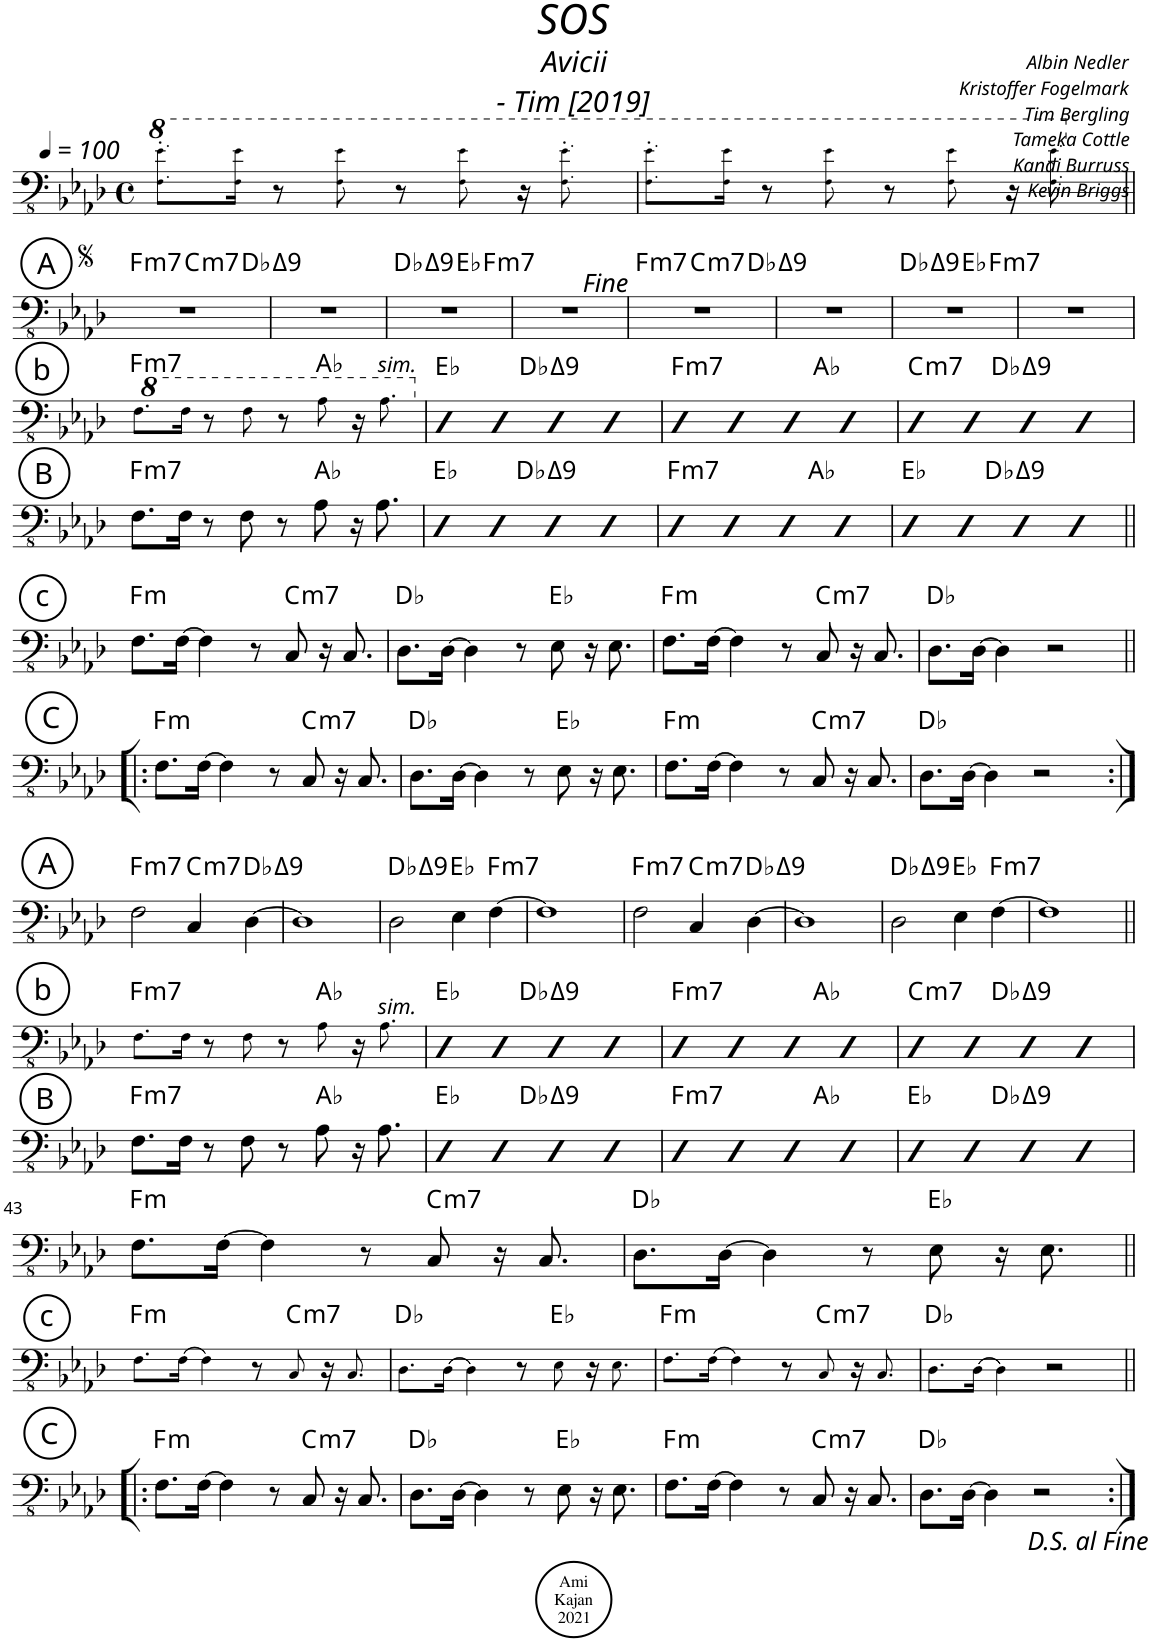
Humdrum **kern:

**kern	**harte
*part1	*part1
*staff1	*
*I"Acoustic Bass	*
*I'Bass	*
*clefFv4	*
*k[b-e-a-d-]	*
*M4/4	*
*met(c)	*
*MM100	*
*8va	*
=1	=1
8.F!\' 8.e-!\'L	.
16F!\ 16e-!\Jk	.
8r	.
8F!\ 8e-!\	.
8r	.
8F!\ 8e-!\	.
16r	.
8.F!\' 8.e-!\'	.
=2	=2
8.F!\' 8.e-!\'L	.
16F!\ 16e-!\Jk	.
8r	.
8F!\ 8e-!\	.
8r	.
8F!\ 8e-!\	.
16r	.
8.F!\ 8.e-!\	.
!!LO:LB:g=z
!!LO:REH:place=s1:a:cj:enc=circle:fs=14:t=A
=3||	=3||
*X8va	*
!	!LO:H:kt=m7
*^	*
*	*^	*
1r	2ryy	2.ryy	F:min7
!	!	!	!LO:H:kt=m7
.	2ryy	.	C:min7
!	!	!	!LO:H:kt=9
.	.	4ryy	Db:maj9
*v	*v	*v	*
=4	=4
1r	.
=5	=5
!	!LO:H:kt=9
*^	*
*	*^	*
1r	2ryy	2.ryy	Db:maj9
.	2ryy	.	Eb:maj
!	!	!	!LO:H:kt=m7
.	.	4ryy	F:min7
*v	*v	*v	*
=6	=6
1r	.
=7	=7
!	!LO:H:kt=m7
*^	*
*	*^	*
1r	2ryy	2.ryy	F:min7
!	!	!	!LO:H:kt=m7
.	2ryy	.	C:min7
!	!	!	!LO:H:kt=9
.	.	4ryy	Db:maj9
*v	*v	*v	*
=8	=8
1r	.
=9	=9
!	!LO:H:kt=9
*^	*
*	*^	*
1r	2ryy	2.ryy	Db:maj9
.	2ryy	.	Eb:maj
!	!	!	!LO:H:kt=m7
.	.	4ryy	F:min7
*v	*v	*v	*
=10	=10
1r	.
!!LO:LB:g=z
!!LO:REH:place=s1:a:cj:enc=circle:fs=14:t=b
=11	=11
*8va	*
!	!LO:H:kt=m7
8.F!\L	F:min7
16F!\Jk	.
8r	.
8F!\	.
8r	.
8A-!\	Ab:maj
16r	.
!LO:TX:a:i:t=sim.	!
8.A-!\	.
=12	=12
*X8va	*
*^	*
4D-	4.ryy	Eb:maj
4D-	.	.
!	!	!LO:H:kt=9
.	2ryy	Db:maj9
4D-	.	.
4D-	.	.
.	8ryy	.
=13	=13	=13
!	!	!LO:H:kt=m7
4D-	2ryy	F:min7
4D-	.	.
4D-	8ryy	.
.	4.ryy	Ab:maj
4D-	.	.
=14	=14	=14
!	!	!LO:H:kt=m7
4D-	4.ryy	C:min7
4D-	.	.
!	!	!LO:H:kt=9
.	2ryy	Db:maj9
4D-	.	.
4D-	.	.
.	8ryy	.
!!LO:LB:g=z	!!
!!LO:REH:place=s1:a:cj:enc=circle:fs=14:t=B	!!
=15	=15	=15
!	!	!LO:H:kt=m7
*v	*v	*
8.FF\L	F:min7
16FF\Jk	.
8r	.
8FF\	.
8r	.
8AA-\	Ab:maj
16r	.
8.AA-\	.
=16	=16
*^	*
4DD-	4.ryy	Eb:maj
4DD-	.	.
!	!	!LO:H:kt=9
.	2ryy	Db:maj9
4DD-	.	.
4DD-	.	.
.	8ryy	.
=17	=17	=17
!	!	!LO:H:kt=m7
4DD-	2ryy	F:min7
4DD-	.	.
4DD-	8ryy	.
.	4.ryy	Ab:maj
4DD-	.	.
=18	=18	=18
4DD-	4.ryy	Eb:maj
4DD-	.	.
!	!	!LO:H:kt=9
.	2ryy	Db:maj9
4DD-	.	.
4DD-	.	.
.	8ryy	.
!!LO:LB:g=z	!!
!!LO:REH:place=s1:a:cj:enc=circle:fs=14:t=c	!!
=19||	=19||	=19||
!	!	!LO:H:kt=m
*v	*v	*
8.FF\L	F:min
[16FF\Jk	.
4FF\]	.
8r	.
!	!LO:H:kt=m7
8CC/	C:min7
16r	.
8.CC/	.
=20	=20
8.DD-\L	Db:maj
[16DD-\Jk	.
4DD-\]	.
8r	.
8EE-\	Eb:maj
16r	.
8.EE-\	.
=21	=21
!	!LO:H:kt=m
8.FF\L	F:min
[16FF\Jk	.
4FF\]	.
8r	.
!	!LO:H:kt=m7
8CC/	C:min7
16r	.
8.CC/	.
=22	=22
8.DD-\L	Db:maj
[16DD-\Jk	.
4DD-\]	.
2r	.
!!LO:LB:g=z
!!LO:REH:place=s1:a:cj:enc=circle:fs=14:t=C
=23!|:	=23!|:
!	!LO:H:kt=m
8.FF\L	F:min
[16FF\Jk	.
4FF\]	.
8r	.
!	!LO:H:kt=m7
8CC/	C:min7
16r	.
8.CC/	.
=24	=24
8.DD-\L	Db:maj
[16DD-\Jk	.
4DD-\]	.
8r	.
8EE-\	Eb:maj
16r	.
8.EE-\	.
=25	=25
!	!LO:H:kt=m
8.FF\L	F:min
[16FF\Jk	.
4FF\]	.
8r	.
!	!LO:H:kt=m7
8CC/	C:min7
16r	.
8.CC/	.
=26	=26
8.DD-\L	Db:maj
[16DD-\Jk	.
4DD-\]	.
2r	.
!!LO:LB:g=z
!!LO:REH:place=s1:a:cj:enc=circle:fs=14:t=A
=27:|!	=27:|!
!	!LO:H:kt=m7
2FF\	F:min7
!	!LO:H:kt=m7
4CC/	C:min7
!	!LO:H:kt=9
[4DD-\	Db:maj9
=28	=28
1DD-]	.
=29	=29
!	!LO:H:kt=9
2DD-\	Db:maj9
4EE-\	Eb:maj
!	!LO:H:kt=m7
[4FF\	F:min7
=30	=30
1FF]	.
=31	=31
!	!LO:H:kt=m7
2FF\	F:min7
!	!LO:H:kt=m7
4CC/	C:min7
!	!LO:H:kt=9
[4DD-\	Db:maj9
=32	=32
1DD-]	.
=33	=33
!	!LO:H:kt=9
2DD-\	Db:maj9
4EE-\	Eb:maj
!	!LO:H:kt=m7
[4FF\	F:min7
=34	=34
1FF]	.
!!LO:LB:g=z
!!LO:REH:place=s1:a:cj:enc=circle:fs=14:t=b
=35||	=35||
!	!LO:H:kt=m7
8.FF!\L	F:min7
16FF!\Jk	.
8r	.
8FF!\	.
8r	.
8AA-!\	Ab:maj
16r	.
!LO:TX:a:i:t=sim.	!
8.AA-!\	.
=36	=36
*^	*
4D-	4.ryy	Eb:maj
4D-	.	.
!	!	!LO:H:kt=9
.	2ryy	Db:maj9
4D-	.	.
4D-	.	.
.	8ryy	.
=37	=37	=37
!	!	!LO:H:kt=m7
4D-	2ryy	F:min7
4D-	.	.
4D-	8ryy	.
.	4.ryy	Ab:maj
4D-	.	.
=38	=38	=38
!	!	!LO:H:kt=m7
4D-	4.ryy	C:min7
4D-	.	.
!	!	!LO:H:kt=9
.	2ryy	Db:maj9
4D-	.	.
4D-	.	.
.	8ryy	.
!!LO:LB:g=z	!!
!!LO:REH:place=s1:a:cj:enc=circle:fs=14:t=B	!!
=39	=39	=39
!	!	!LO:H:kt=m7
*v	*v	*
8.FF\L	F:min7
16FF\Jk	.
8r	.
8FF\	.
8r	.
8AA-\	Ab:maj
16r	.
8.AA-\	.
=40	=40
*^	*
4DD-	4.ryy	Eb:maj
4DD-	.	.
!	!	!LO:H:kt=9
.	2ryy	Db:maj9
4DD-	.	.
4DD-	.	.
.	8ryy	.
=41	=41	=41
!	!	!LO:H:kt=m7
4DD-	2ryy	F:min7
4DD-	.	.
4DD-	8ryy	.
.	4.ryy	Ab:maj
4DD-	.	.
=42	=42	=42
4DD-	4.ryy	Eb:maj
4DD-	.	.
!	!	!LO:H:kt=9
.	2ryy	Db:maj9
4DD-	.	.
4DD-	.	.
.	8ryy	.
!!LO:LB:g=z	!!
=43	=43	=43
!	!	!LO:H:kt=m
*v	*v	*
8.FF\L	F:min
[16FF\Jk	.
4FF\]	.
8r	.
!	!LO:H:kt=m7
8CC/	C:min7
16r	.
8.CC/	.
=44	=44
8.DD-\L	Db:maj
[16DD-\Jk	.
4DD-\]	.
8r	.
8EE-\	Eb:maj
16r	.
8.EE-\	.
!!LO:LB:g=z
!!LO:REH:place=s1:a:cj:enc=circle:fs=14:t=c
=45||	=45||
!	!LO:H:kt=m
8.FF!\L	F:min
[16FF!\Jk	.
4FF!\]	.
8r	.
!	!LO:H:kt=m7
8CC!/	C:min7
16r	.
8.CC!/	.
=46	=46
8.DD-!\L	Db:maj
[16DD-!\Jk	.
4DD-!\]	.
8r	.
8EE-!\	Eb:maj
16r	.
8.EE-!\	.
=47	=47
!	!LO:H:kt=m
8.FF!\L	F:min
[16FF!\Jk	.
4FF!\]	.
8r	.
!	!LO:H:kt=m7
8CC!/	C:min7
16r	.
8.CC!/	.
=48	=48
8.DD-!\L	Db:maj
[16DD-!\Jk	.
4DD-!\]	.
2r	.
!!LO:LB:g=z
!!LO:REH:place=s1:a:cj:enc=circle:fs=14:t=C
=49!|:	=49!|:
!	!LO:H:kt=m
8.FF\L	F:min
[16FF\Jk	.
4FF\]	.
8r	.
!	!LO:H:kt=m7
8CC/	C:min7
16r	.
8.CC/	.
=50	=50
8.DD-\L	Db:maj
[16DD-\Jk	.
4DD-\]	.
8r	.
8EE-\	Eb:maj
16r	.
8.EE-\	.
=51	=51
!	!LO:H:kt=m
8.FF\L	F:min
[16FF\Jk	.
4FF\]	.
8r	.
!	!LO:H:kt=m7
8CC/	C:min7
16r	.
8.CC/	.
=52	=52
8.DD-\L	Db:maj
[16DD-\Jk	.
4DD-\]	.
2r	.
=:|!	=:|!
*-	*-
